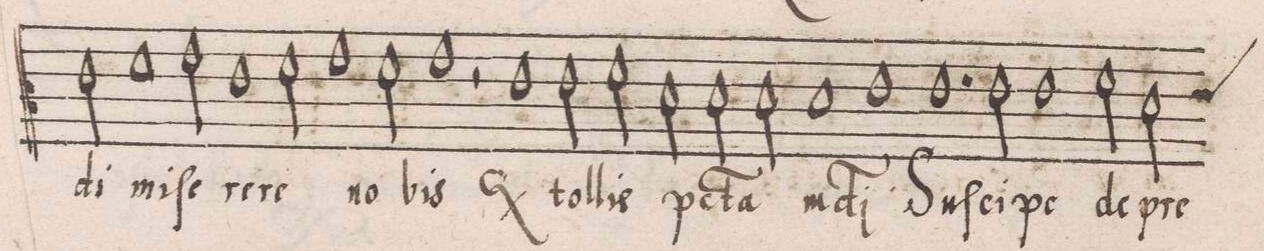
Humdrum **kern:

**kern	**text
*I"CANTVS	*
*clefC3	*
*k[]	*
*met(c|)	*
*M2/1	*
2e\	-di
1f	mi-
=51	=51
2g\	-ſe-
1e	-re-
=52	=52
2f\	-re
1g	no-
2f\	.
=53	=53
1g	-bis
2r	.
1e	(Qui)
=54	=54
2e\	tol-
2f\	-lis
2d\	p(e)c-
=55	=55
2d\	-(ca)-
2d\	-ta
1d	m(un)-
=56	=56
1e	-di
1.e	Su-
=57	=57
2e\	-ſci-
1e	-pe
=58	=58
2f\	de-
*custos:e	*
2d\	-pre-
*-	*-
